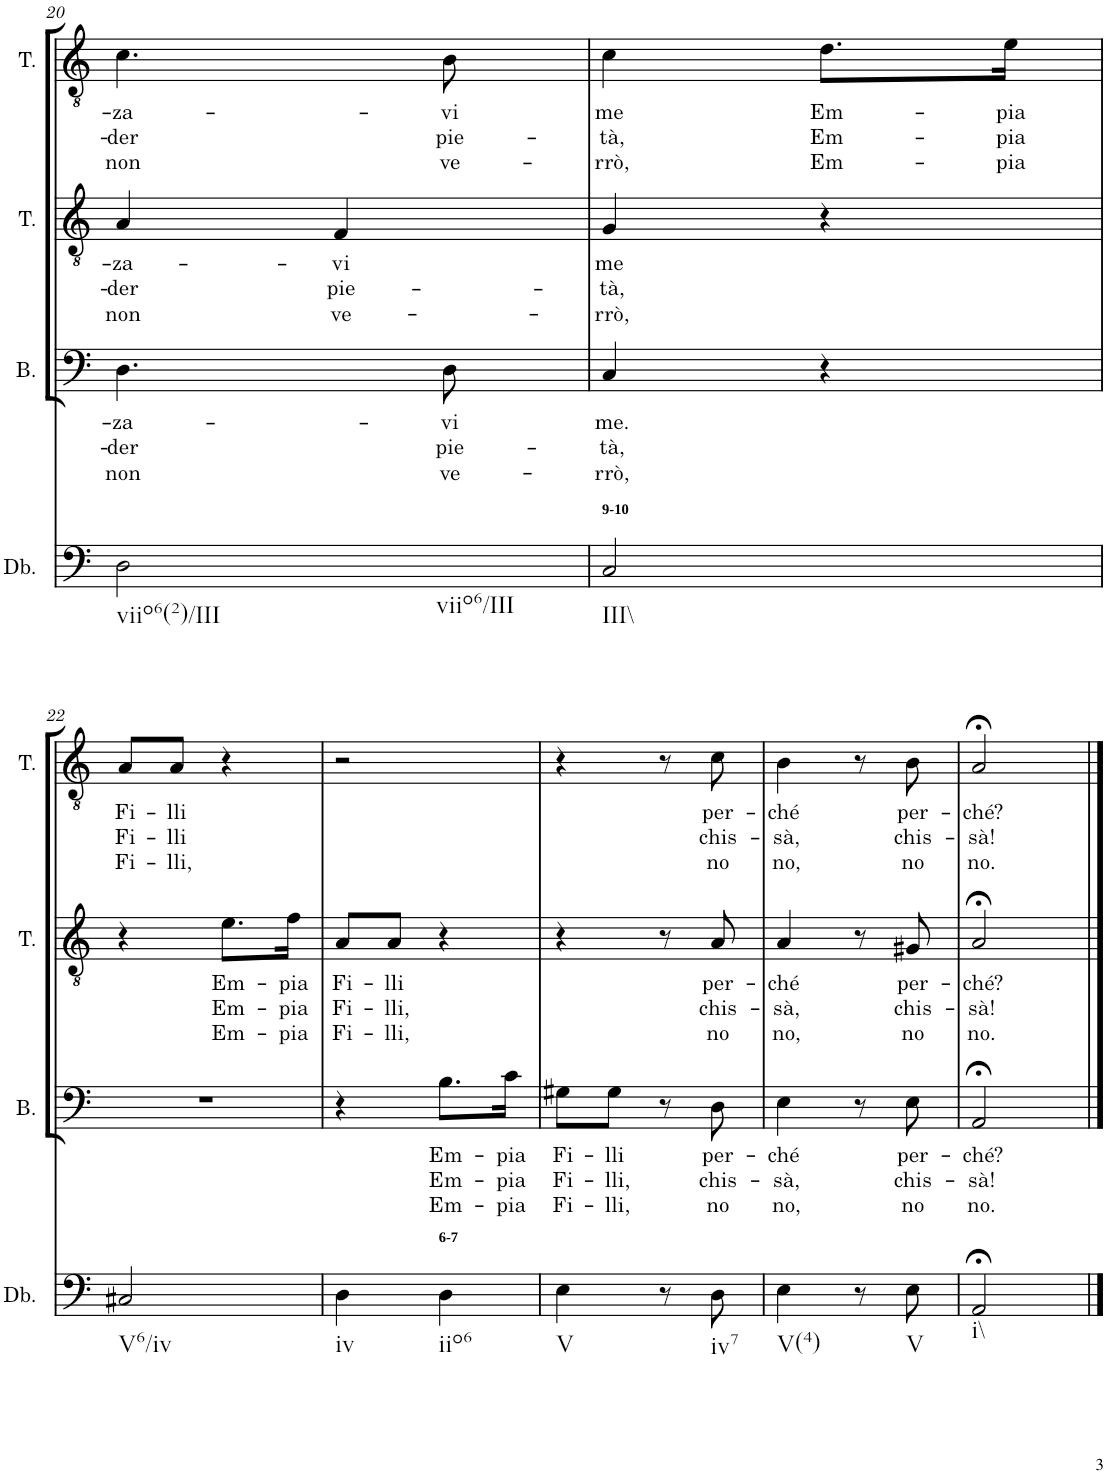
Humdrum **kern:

**kern	**kern	**text	**text	**text	**kern	**text	**text	**text	**kern	**text	**text	**text
*part4	*part3	*part3	*part3	*part3	*part2	*part2	*part2	*part2	*part1	*part1	*part1	*part1
*staff4	*staff3	*staff3	*staff3	*staff3	*staff2	*staff2	*staff2	*staff2	*staff1	*staff1	*staff1	*staff1
*I"Basso Continuo	*I"Bass	*	*	*	*I"Tenor	*	*	*	*I"Tenor	*	*	*
*	*I'B.	*	*	*	*I'T.	*	*	*	*I'T.	*	*	*
!!LO:PB:g=z
*clefF4	*clefF4	*	*	*	*clefGv2	*	*	*	*clefGv2	*	*	*
*Trd7c12	*	*	*	*	*Trd7c12	*	*	*	*Trd7c12	*	*	*
*k[]	*k[]	*	*	*	*k[]	*	*	*	*k[]	*	*	*
*M2/4	*M2/4	*	*	*	*M2/4	*	*	*	*M2/4	*	*	*
=20	=20	=20	=20	=20	=20	=20	=20	=20	=20	=20	=20	=20
!LO:TX:b:t=viio6(2)/III	!	!	!	!	!	!	!	!	!	!	!	!
!LO:TX:b:t=viio6/III	!	!	!	!	!	!	!	!	!	!	!	!
!	!	!LO:LY:b	!LO:LY:b	!LO:LY:b	!	!LO:LY:b	!LO:LY:b	!LO:LY:b	!	!LO:LY:b	!LO:LY:b	!LO:LY:b
2D\	4.D\	-za-	-der	non	4A/	-za-	-der	non	4.c\	-za-	-der	non
!	!	!	!	!	!	!LO:LY:b	!LO:LY:b	!LO:LY:b	!	!	!	!
.	.	.	.	.	4F/	-vi	pie-	ve-	.	.	.	.
!	!	!LO:LY:b	!LO:LY:b	!LO:LY:b	!	!	!	!	!	!LO:LY:b	!LO:LY:b	!LO:LY:b
.	8D\	-vi	pie-	ve-	.	.	.	.	8B\	-vi	pie-	ve-
=21	=21	=21	=21	=21	=21	=21	=21	=21	=21	=21	=21	=21
!LO:TX:a:B:t=9-10	!	!	!	!	!	!	!	!	!	!	!	!
!LO:TX:b:t=III\\	!	!	!	!	!	!	!	!	!	!	!	!
!	!	!LO:LY:b	!LO:LY:b	!LO:LY:b	!	!LO:LY:b	!LO:LY:b	!LO:LY:b	!	!LO:LY:b	!LO:LY:b	!LO:LY:b
2C/	4C/	me.	-tà,	-rrò,	4G/	me	-tà,	-rrò,	4c\	me	-tà,	-rrò,
!	!	!	!	!	!	!	!	!	!	!LO:LY:b	!LO:LY:b	!LO:LY:b
.	4r	.	.	.	4r	.	.	.	8.d\L	Em-	Em-	Em-
!	!	!	!	!	!	!	!	!	!	!LO:LY:b	!LO:LY:b	!LO:LY:b
.	.	.	.	.	.	.	.	.	16e\Jk	-pia	-pia	-pia
!!LO:LB:g=z
=22	=22	=22	=22	=22	=22	=22	=22	=22	=22	=22	=22	=22
!LO:TX:b:t=V6/iv	!	!	!	!	!	!	!	!	!	!	!	!
!	!	!	!	!	!	!	!	!	!	!LO:LY:b	!LO:LY:b	!LO:LY:b
2C#X/	2r	.	.	.	4r	.	.	.	8A/L	Fi-	Fi-	Fi-
!	!	!	!	!	!	!	!	!	!	!LO:LY:b	!LO:LY:b	!LO:LY:b
.	.	.	.	.	.	.	.	.	8A/J	-lli	-lli	-lli,
!	!	!	!	!	!	!LO:LY:b	!LO:LY:b	!LO:LY:b	!	!	!	!
.	.	.	.	.	8.e\L	Em-	Em-	Em-	4r	.	.	.
!	!	!	!	!	!	!LO:LY:b	!LO:LY:b	!LO:LY:b	!	!	!	!
.	.	.	.	.	16f\Jk	-pia	-pia	-pia	.	.	.	.
=23	=23	=23	=23	=23	=23	=23	=23	=23	=23	=23	=23	=23
!LO:TX:b:t=iv	!	!	!	!	!	!	!	!	!	!	!	!
!	!	!	!	!	!	!LO:LY:b	!LO:LY:b	!LO:LY:b	!	!	!	!
4D\	4r	.	.	.	8A/L	Fi-	Fi-	Fi-	2r	.	.	.
!	!	!	!	!	!	!LO:LY:b	!LO:LY:b	!LO:LY:b	!	!	!	!
.	.	.	.	.	8A/J	-lli	-lli,	-lli,	.	.	.	.
!LO:TX:a:B:t=6-7	!	!	!	!	!	!	!	!	!	!	!	!
!LO:TX:b:t=iio6	!	!	!	!	!	!	!	!	!	!	!	!
!	!	!LO:LY:b	!LO:LY:b	!LO:LY:b	!	!	!	!	!	!	!	!
4D\	8.B\L	Em-	Em-	Em-	4r	.	.	.	.	.	.	.
!	!	!LO:LY:b	!LO:LY:b	!LO:LY:b	!	!	!	!	!	!	!	!
.	16c\Jk	-pia	-pia	-pia	.	.	.	.	.	.	.	.
=24	=24	=24	=24	=24	=24	=24	=24	=24	=24	=24	=24	=24
!LO:TX:b:t=V	!	!	!	!	!	!	!	!	!	!	!	!
!	!	!LO:LY:b	!LO:LY:b	!LO:LY:b	!	!	!	!	!	!	!	!
4E\	8G#X\L	Fi-	Fi-	Fi-	4r	.	.	.	4r	.	.	.
!	!	!LO:LY:b	!LO:LY:b	!LO:LY:b	!	!	!	!	!	!	!	!
.	8G#\J	-lli	-lli,	-lli,	.	.	.	.	.	.	.	.
8r	8r	.	.	.	8r	.	.	.	8r	.	.	.
!LO:TX:b:t=iv7	!	!	!	!	!	!	!	!	!	!	!	!
!	!	!LO:LY:b	!LO:LY:b	!LO:LY:b	!	!LO:LY:b	!LO:LY:b	!LO:LY:b	!	!LO:LY:b	!LO:LY:b	!LO:LY:b
8D\	8D\	per-	chis-	no	8A/	per-	chis-	no	8c\	per-	chis-	no
=25	=25	=25	=25	=25	=25	=25	=25	=25	=25	=25	=25	=25
!LO:TX:b:t=V(4)	!	!	!	!	!	!	!	!	!	!	!	!
!	!	!LO:LY:b	!LO:LY:b	!LO:LY:b	!	!LO:LY:b	!LO:LY:b	!LO:LY:b	!	!LO:LY:b	!LO:LY:b	!LO:LY:b
4E\	4E\	-ché	-sà,	no,	4A/	-ché	-sà,	no,	4B\	-ché	-sà,	no,
8r	8r	.	.	.	8r	.	.	.	8r	.	.	.
!LO:TX:b:t=V	!	!	!	!	!	!	!	!	!	!	!	!
!	!	!LO:LY:b	!LO:LY:b	!LO:LY:b	!	!LO:LY:b	!LO:LY:b	!LO:LY:b	!	!LO:LY:b	!LO:LY:b	!LO:LY:b
8E\	8E\	per-	chis-	no	8G#X/	per-	chis-	no	8B\	per-	chis-	no
=26	=26	=26	=26	=26	=26	=26	=26	=26	=26	=26	=26	=26
!LO:TX:b:t=i\\	!	!	!	!	!	!	!	!	!	!	!	!
!	!	!LO:LY:b	!LO:LY:b	!LO:LY:b	!	!LO:LY:b	!LO:LY:b	!LO:LY:b	!	!LO:LY:b	!LO:LY:b	!LO:LY:b
2AA;</	2AA;</	-ché?	-sà!	no.	2A;</	-ché?	-sà!	no.	2A;</	-ché?	-sà!	no.
==	==	==	==	==	==	==	==	==	==	==	==	==
*-	*-	*-	*-	*-	*-	*-	*-	*-	*-	*-	*-	*-
